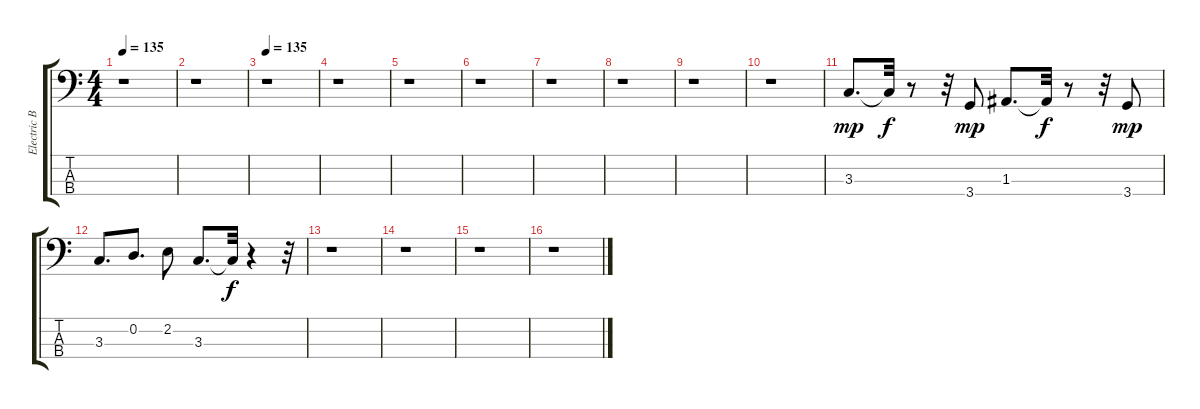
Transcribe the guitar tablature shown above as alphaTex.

\track ("Electric Bass" "Electric B") {instrument electricbassfinger}
\staff {score tabs}
\tuning (G2 D2 A1 E1) {hide}
\ts (4 4)
\tempo 135
\clef f4
\ks c
r.1{dy f} |
r.1 |
\tempo 135
r.1 |
r.1 |
r.1 |
r.1 |
r.1 |
r.1 |
r.1 |
r.1 |
3.3.8{d dy mp} 3.3{t}.32{dy f} r.8 r.32 3.4.8{dy mp} 1.3.8{d} 1.3{t}.32{dy f} r.8 r.32 3.4.8{dy mp} |
3.3.8{d} 0.2.8{d} 2.2.8 3.3.8{d} 3.3{t}.32{dy f} r.4 r.32 |
r.1 |
r.1 |
r.1 |
r.1
